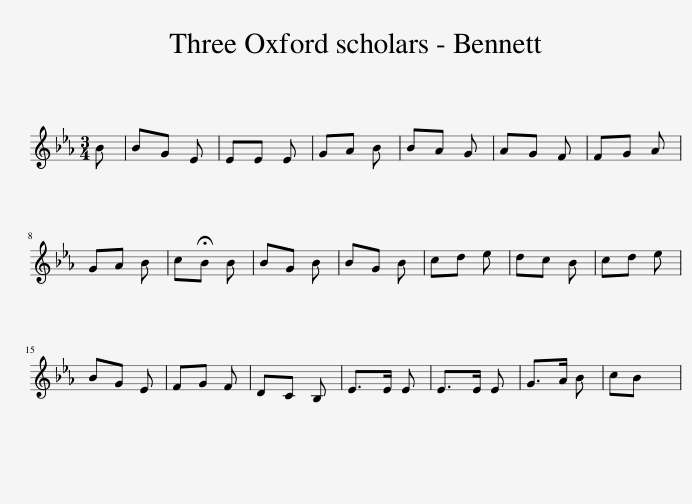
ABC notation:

X:1
L:1/8
M:3/4
I:linebreak $
K:Eb
V:1 treble
V:1
 B | BG E | EE E | GA B | BA G | %5
 AG F | FG A |$ GA B | c!fermata!B B | BG B | %10
 BG B | cd e | dc B | cd e |$ BG E | %15
 FG F | DC B, | E>E E | E>E E | G>A B | %20
 cB x | %21
